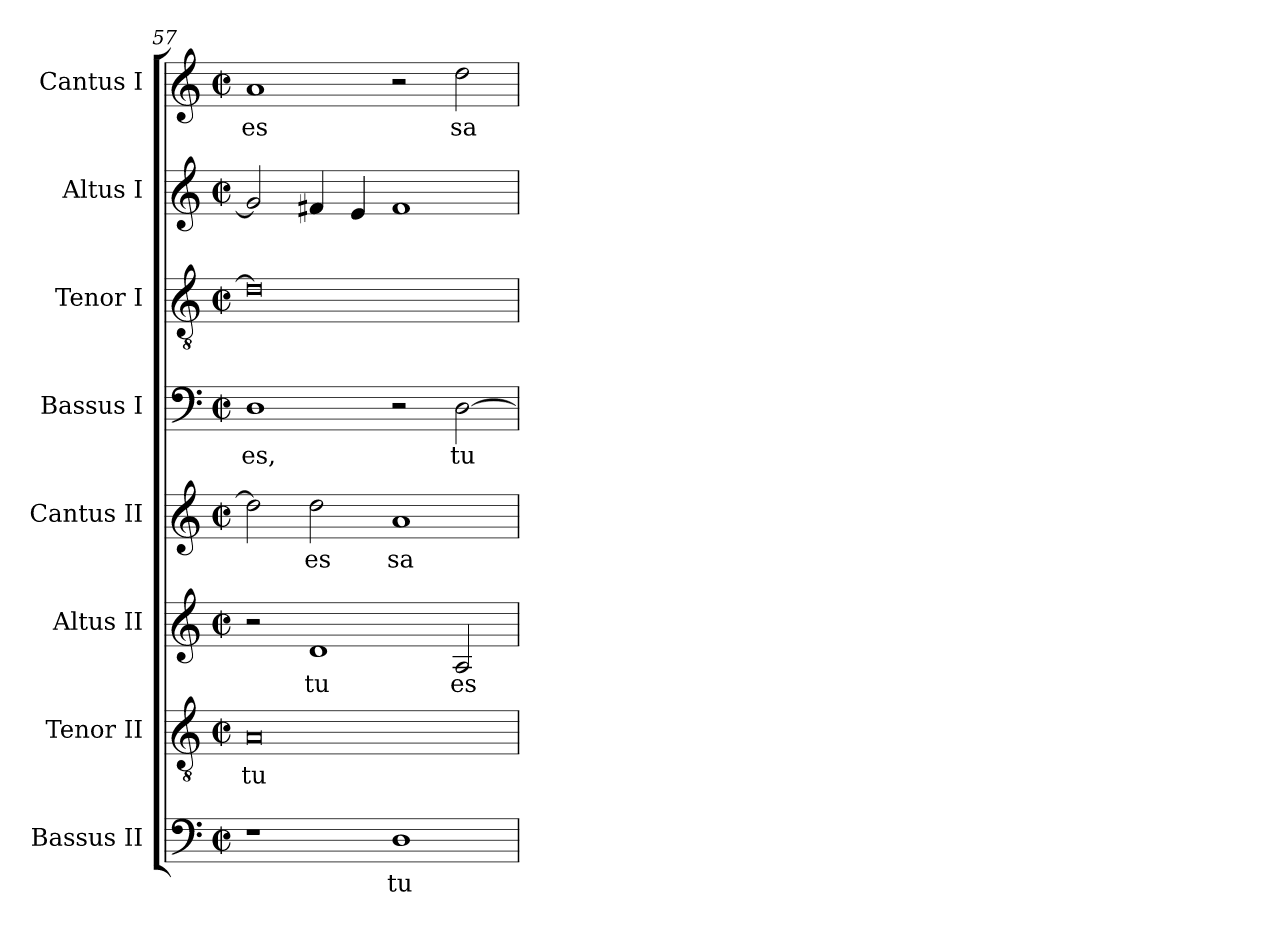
**kern	**text	**kern	**text	**kern	**text	**kern	**text	**kern	**text	**kern	**kern	**kern	**text
*part8	*part8	*part7	*part7	*part6	*part6	*part5	*part5	*part4	*part4	*part3	*part2	*part1	*part1
*staff8	*staff8	*staff7	*staff7	*staff6	*staff6	*staff5	*staff5	*staff4	*staff4	*staff3	*staff2	*staff1	*staff1
*I"Bassus II	*	*I"Tenor II	*	*I"Altus II	*	*I"Cantus II	*	*I"Bassus I	*	*I"Tenor I	*I"Altus I	*I"Cantus I	*
*clefF4	*	*clefGv2	*	*clefG2	*	*clefG2	*	*clefF4	*	*clefGv2	*clefG2	*clefG2	*
*M2/2	*	*M2/2	*	*M2/2	*	*M2/2	*	*M2/2	*	*M2/2	*M2/2	*M2/2	*
*met(c|)	*	*met(c|)	*	*met(c|)	*	*met(c|)	*	*met(c|)	*	*met(c|)	*met(c|)	*met(c|)	*
=57	=57	=57	=57	=57	=57	=57	=57	=57	=57	=57	=57	=57	=57
!	!	!	!LO:LY:b:cj	!	!	!	!	!	!LO:LY:b:cj	!	!	!	!LO:LY:b:cj
1r	.	0A	tu	2r	.	2dd\]	.	1D	es,	0d]	2g/]	1a	es
!	!	!	!	!	!LO:LY:b:cj	!	!LO:LY:b:cj	!	!	!	!	!	!
.	.	.	.	1d	tu	2dd\	-es	.	.	.	4f#X/	.	.
.	.	.	.	.	.	.	.	.	.	.	4e/	.	.
!	!LO:LY:b:cj	!	!	!	!	!	!LO:LY:b:cj	!	!	!	!	!	!
1D	tu-	.	.	.	.	1a	sa-	2r	.	.	1f#	2r	.
!	!	!	!	!	!LO:LY:b:cj	!	!	!	!LO:LY:b:cj	!	!	!	!LO:LY:b:cj
.	.	.	.	2A/	es	.	.	[>2D\	tu	.	.	2dd\	sa-
=	=	=	=	=	=	=	=	=	=	=	=	=	=
*-	*-	*-	*-	*-	*-	*-	*-	*-	*-	*-	*-	*-	*-
